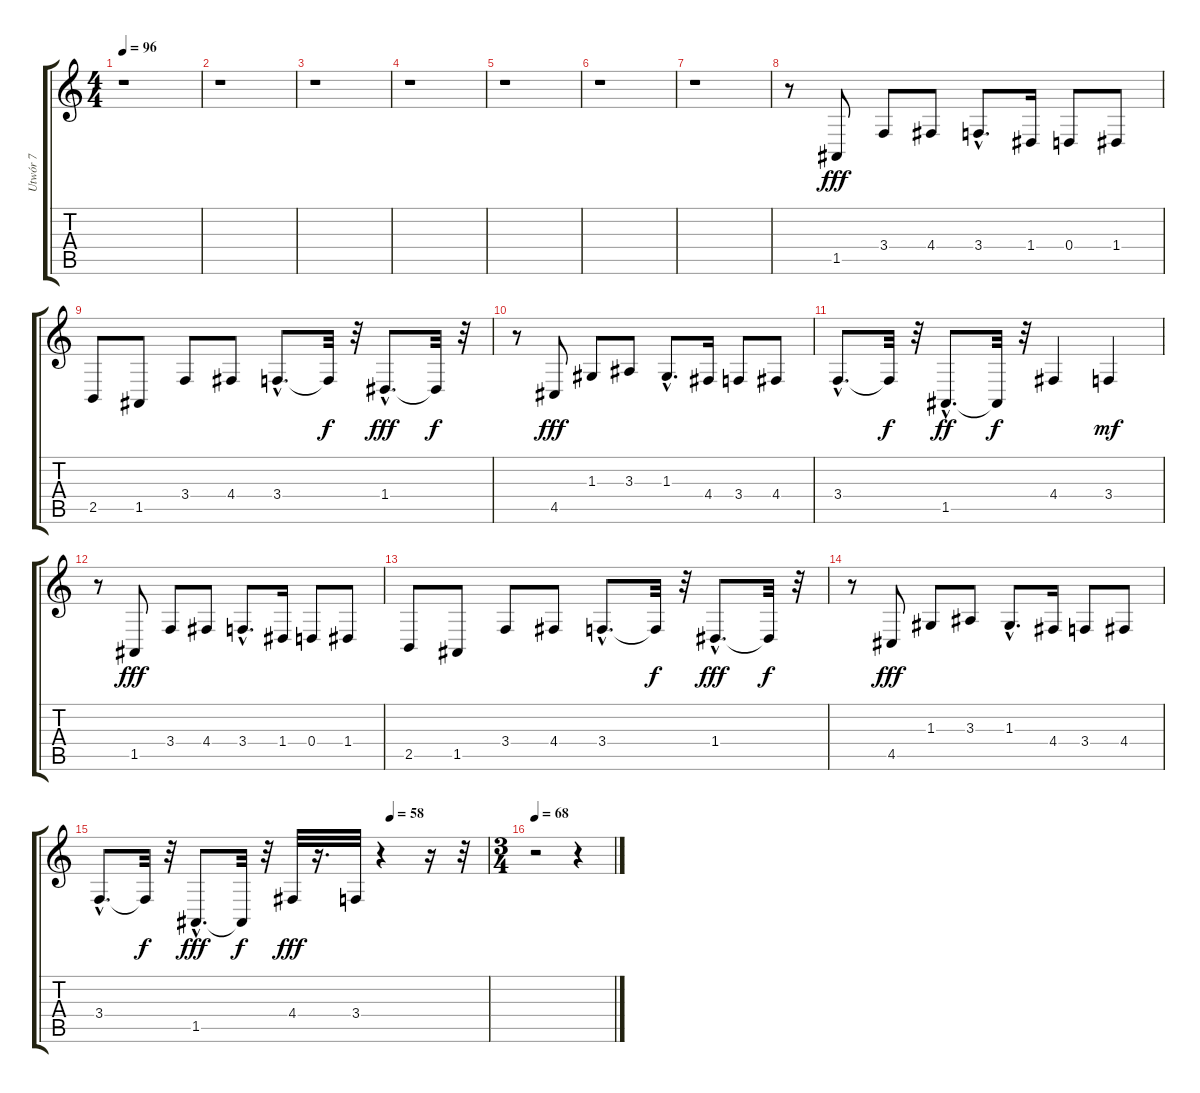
\track ("Utwór 7" "Utwór 7") {instrument trombone}
\staff {score tabs}
\tuning (E4 B3 G3 D3 A2 E2) {hide}
\ts (4 4)
\tempo 96
\clef g2
\ks c
r.1{dy mf} |
r.1 |
r.1 |
r.1 |
r.1 |
r.1 |
r.1 |
r.8 1.5.8{dy fff} 3.4.8 4.4.8 3.4{hac}.8{d} 1.4.16 0.4.8 1.4.8 |
2.5.8 1.5.8 3.4.8 4.4.8 3.4{hac}.8{d} 3.4{t}.32{dy f} r.32 1.4{hac}.8{d dy fff} 1.4{t}.32{dy f} r.32 |
r.8 4.5.8{dy fff} 1.3.8 3.3.8 1.3{hac}.8{d} 4.4.16 3.4.8 4.4.8 |
3.4{hac}.8{d} 3.4{t}.32{dy f} r.32 1.5{hac}.8{d dy ff} 1.5{t}.32{dy f} r.32 4.4.4 3.4.4{dy mf} |
r.8 1.5.8{dy fff} 3.4.8 4.4.8 3.4{hac}.8{d} 1.4.16 0.4.8 1.4.8 |
2.5.8 1.5.8 3.4.8 4.4.8 3.4{hac}.8{d} 3.4{t}.32{dy f} r.32 1.4{hac}.8{d dy fff} 1.4{t}.32{dy f} r.32 |
r.8 4.5.8{dy fff} 1.3.8 3.3.8 1.3{hac}.8{d} 4.4.16 3.4.8 4.4.8 |
\tempo (58 0.75)
3.4{hac}.8{d} 3.4{t}.32{dy f} r.32 1.5{hac}.8{d dy fff} 1.5{t}.32{dy f} r.32 4.4.32{dy fff} r.16{d} 3.4.32 r.4 r.16 r.32 |
\ts (3 4)
\tempo 68
r.2 r.4
